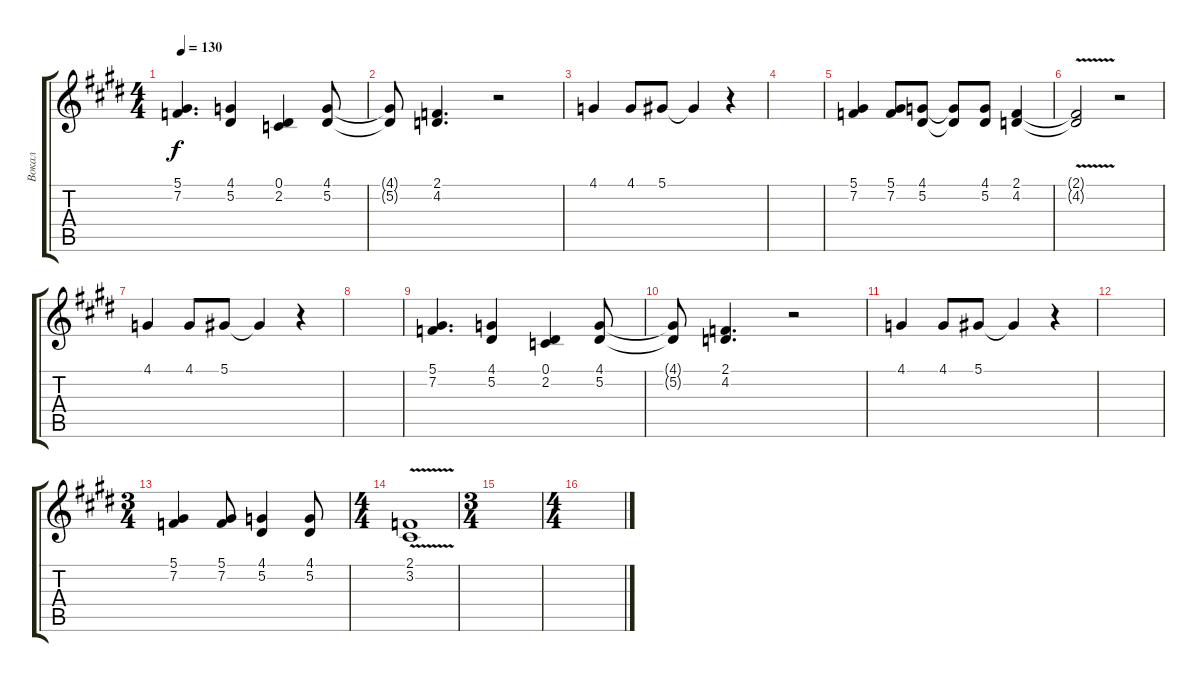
\track ("Вокал" "Вокал") {instrument trumpet}
\staff {score tabs}
\tuning (Eb4 Bb3 Gb3 Db3 Ab2 Eb2) {hide}
\ts (4 4)
\tempo 130
\clef g2
\ks c#minor
(5.1 7.2).4{d dy f} (4.1 5.2).4 (0.1 2.2).4 (4.1 5.2).8 |
(4.1{t} 5.2{t}).8 (2.1 4.2).4{d} r.2 |
4.1.4 4.1.8 5.1.8 5.1{t}.4 r.4 |
|
(5.1 7.2).4 (5.1 7.2).8 (4.1 5.2).8 (4.1{t} 5.2{t}).8 (4.1 5.2).8 (2.1 4.2).4 |
(2.1{v t} 4.2{v t}).2 r.2 |
4.1.4 4.1.8 5.1.8 5.1{t}.4 r.4 |
|
(5.1 7.2).4{d} (4.1 5.2).4 (0.1 2.2).4 (4.1 5.2).8 |
(4.1{t} 5.2{t}).8 (2.1 4.2).4{d} r.2 |
4.1.4 4.1.8 5.1.8 5.1{t}.4 r.4 |
|
\ts (3 4)
(5.1 7.2).4 (5.1 7.2).8 (4.1 5.2).4 (4.1 5.2).8 |
\ts (4 4)
(2.1{v} 3.2{v}).1 |
\ts (3 4)
|
\ts (4 4)
